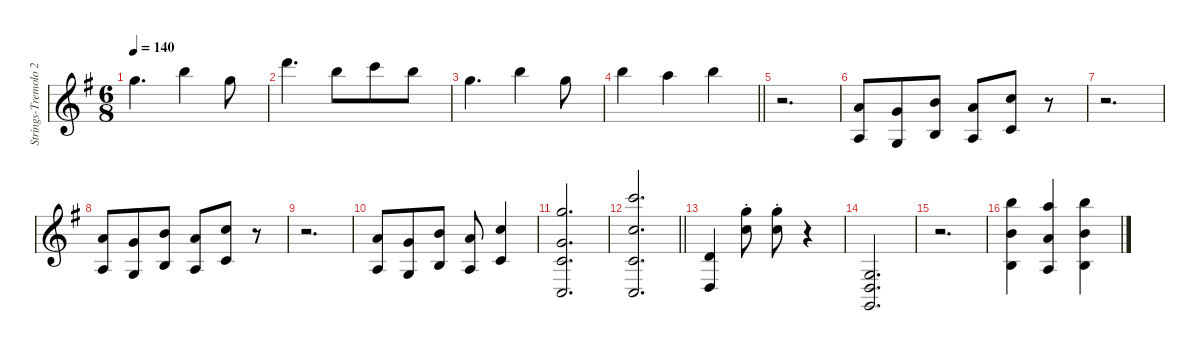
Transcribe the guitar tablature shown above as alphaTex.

\defaultSystemsLayout 8
\hideDynamics
\bracketExtendMode groupsimilarinstruments
\firstSystemTrackNameMode fullname
\otherSystemsTrackNameOrientation horizontal
\track ("Strings-Tremolo 2" "vln.") {defaultSystemsLayout 8 instrument tremolostrings}
\staff {score}
\tuning (E4 B3 G3 D3 A2 E2)
\ts (6 8)
\tempo 140
\clef g2
\ks g
15.1{acc forcenatural}.4{d dy f beam Down} 19.1{acc forcenatural}.4{beam Down} 15.1{acc forcenatural}.8{beam Down} |
22.1{acc forcenatural}.4{d beam Down} 19.1{acc forcenatural}.8{beam Down} 20.1{acc forcenatural}.8{beam Down} 19.1{acc forcenatural}.8{beam Down} |
15.1{acc forcenatural}.4{d beam Down} 19.1{acc forcenatural}.4{beam Down} 15.1{acc forcenatural}.8{beam Down} |
\barLineRight lightlight
19.1{acc forcenatural}.4{beam Down} 17.1{acc forcenatural}.4{beam Down} 19.1{acc forcenatural}.4{beam Down} |
r.2{d beam Down} |
(10.2{acc forcenatural} 7.4{acc forcenatural}).8{beam Up} (8.2{acc forcenatural} 5.4{acc forcenatural}).8{beam Up} (12.2{acc forcenatural} 9.4{acc forcenatural}).8{beam Up} (10.2{acc forcenatural} 7.4{acc forcenatural}).8{beam Up} (13.2{acc forcenatural} 10.4{acc forcenatural}).8{beam Up} r.8{beam Up} |
r.2{d beam Down} |
(10.2{acc forcenatural} 7.4{acc forcenatural}).8{beam Up} (8.2{acc forcenatural} 5.4{acc forcenatural}).8{beam Up} (12.2{acc forcenatural} 9.4{acc forcenatural}).8{beam Up} (10.2{acc forcenatural} 7.4{acc forcenatural}).8{beam Up} (13.2{acc forcenatural} 10.4{acc forcenatural}).8{beam Up} r.8{beam Up} |
r.2{d beam Down} |
(10.2{acc forcenatural} 7.4{acc forcenatural}).8{beam Up} (8.2{acc forcenatural} 5.4{acc forcenatural}).8{beam Up} (12.2{acc forcenatural} 9.4{acc forcenatural}).8{beam Up} (10.2{acc forcenatural} 7.4{acc forcenatural}).8{beam Up} (13.2{acc forcenatural} 10.4{acc forcenatural}).4{beam Up} |
(15.1{acc forcenatural} 12.3{acc forcenatural} 15.5{acc forcenatural} 8.6{acc forcenatural}).2{d beam Up} |
\barLineRight lightlight
(20.1{acc forcenatural} 17.3{acc forcenatural} 15.5{acc forcenatural} 8.6{acc forcenatural}).2{d beam Up} |
(12.4{acc forcenatural} 10.6{acc forcenatural}).4{beam Up} (15.1{st acc forcenatural} 13.2{st acc forcenatural}).8{beam Down} (15.1{st acc forcenatural} 13.2{st acc forcenatural}).8{beam Down} r.4{beam Down} |
(5.4{acc forcenatural} 5.5{acc forcenatural} 3.6{acc forcenatural}).2{d beam Up} |
r.2{d beam Down} |
(19.1{acc forcenatural} 16.3{acc forcenatural} 9.4{acc forcenatural}).4{beam Down} (17.1{acc forcenatural} 10.2{acc forcenatural} 7.4{acc forcenatural}).4{beam Up} (19.1{acc forcenatural} 16.3{acc forcenatural} 9.4{acc forcenatural}).4{beam Down}
